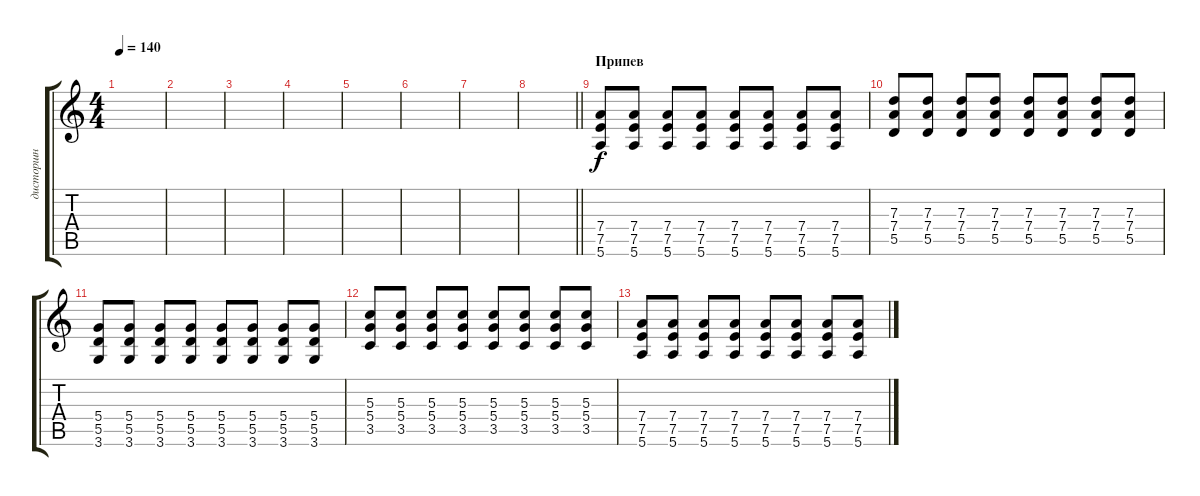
\track ("дисторшн" "дисторшн") {instrument distortionguitar}
\staff {score tabs}
\tuning (E4 B3 G3 D3 A2 E2) {hide}
\ts (4 4)
\tempo 140
\clef g2
\ks c
|
|
|
|
|
|
|
\barLineRight lightlight
|
\section ("" "Припев")
(7.4 7.5 5.6).8 (7.4 7.5 5.6).8 (7.4 7.5 5.6).8 (7.4 7.5 5.6).8 (7.4 7.5 5.6).8 (7.4 7.5 5.6).8 (7.4 7.5 5.6).8 (7.4 7.5 5.6).8 |
(7.3 7.4 5.5).8 (7.3 7.4 5.5).8 (7.3 7.4 5.5).8 (7.3 7.4 5.5).8 (7.3 7.4 5.5).8 (7.3 7.4 5.5).8 (7.3 7.4 5.5).8 (7.3 7.4 5.5).8 |
(5.4 5.5 3.6).8 (5.4 5.5 3.6).8 (5.4 5.5 3.6).8 (5.4 5.5 3.6).8 (5.4 5.5 3.6).8 (5.4 5.5 3.6).8 (5.4 5.5 3.6).8 (5.4 5.5 3.6).8 |
(5.3 5.4 3.5).8 (5.3 5.4 3.5).8 (5.3 5.4 3.5).8 (5.3 5.4 3.5).8 (5.3 5.4 3.5).8 (5.3 5.4 3.5).8 (5.3 5.4 3.5).8 (5.3 5.4 3.5).8 |
(7.4 7.5 5.6).8 (7.4 7.5 5.6).8 (7.4 7.5 5.6).8 (7.4 7.5 5.6).8 (7.4 7.5 5.6).8 (7.4 7.5 5.6).8 (7.4 7.5 5.6).8 (7.4 7.5 5.6).8
